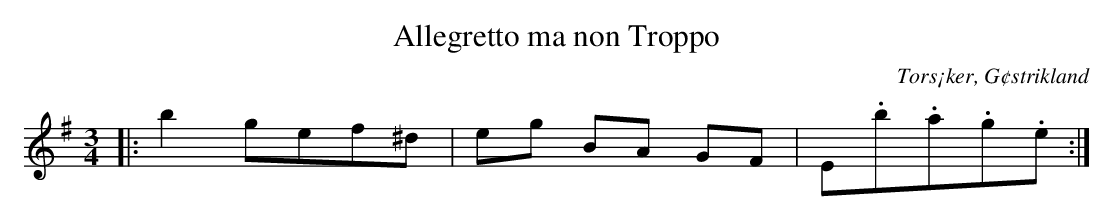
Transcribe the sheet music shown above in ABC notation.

X:1
T:Allegretto ma non Troppo
O:Tors¡ker, G¢strikland
M:3/4
L:1/16
K:G
|: b4 g2e2f2^d2 | e2g2 B2A2 G2F2 | E2.b2.a2.g2.e2 :|
